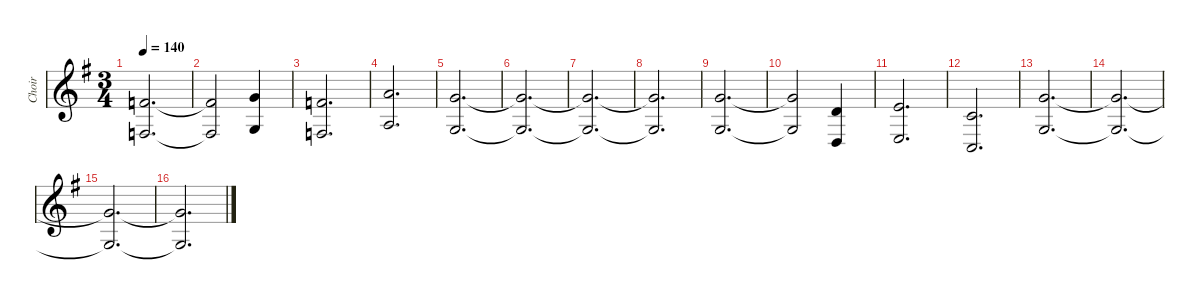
\defaultSystemsLayout 8
\hideDynamics
\bracketExtendMode groupsimilarinstruments
\firstSystemTrackNameMode fullname
\otherSystemsTrackNameOrientation horizontal
\track ("Choir" "chr.") {defaultSystemsLayout 8 instrument choiraahs}
\staff {score}
\tuning (E4 B3 G3 D3 A2 E2)
\ts (3 4)
\tempo 140
\clef g2
\ks g
(10.3{acc forcenatural} 8.5{acc forcenatural}).2{d dy f beam Up} |
(10.3{t acc forcenatural} 8.5{t acc forcenatural}).2{beam Up} (12.3{acc forcenatural} 10.5{acc forcenatural}).4{beam Up} |
(10.3{acc forcenatural} 8.5{acc forcenatural}).2{d beam Up} |
(14.3{acc forcenatural} 12.5{acc forcenatural}).2{d beam Up} |
(12.3{acc forcenatural} 10.5{acc forcenatural}).2{d beam Up} |
(12.3{t acc forcenatural} 10.5{t acc forcenatural}).2{d beam Up} |
(12.3{t acc forcenatural} 10.5{t acc forcenatural}).2{d beam Up} |
(12.3{t acc forcenatural} 10.5{t acc forcenatural}).2{d beam Up} |
(12.3{acc forcenatural} 10.5{acc forcenatural}).2{d beam Up} |
(12.3{t acc forcenatural} 10.5{t acc forcenatural}).2{beam Up} (7.3{acc forcenatural} 5.5{acc forcenatural}).4{beam Up} |
(9.3{acc forcenatural} 7.5{acc forcenatural}).2{d beam Up} |
(5.3{acc forcenatural} 3.5{acc forcenatural}).2{d beam Up} |
(12.3{acc forcenatural} 10.5{acc forcenatural}).2{d beam Up} |
(12.3{t acc forcenatural} 10.5{t acc forcenatural}).2{d beam Up} |
(12.3{t acc forcenatural} 10.5{t acc forcenatural}).2{d beam Up} |
(12.3{t acc forcenatural} 10.5{t acc forcenatural}).2{d beam Up}
